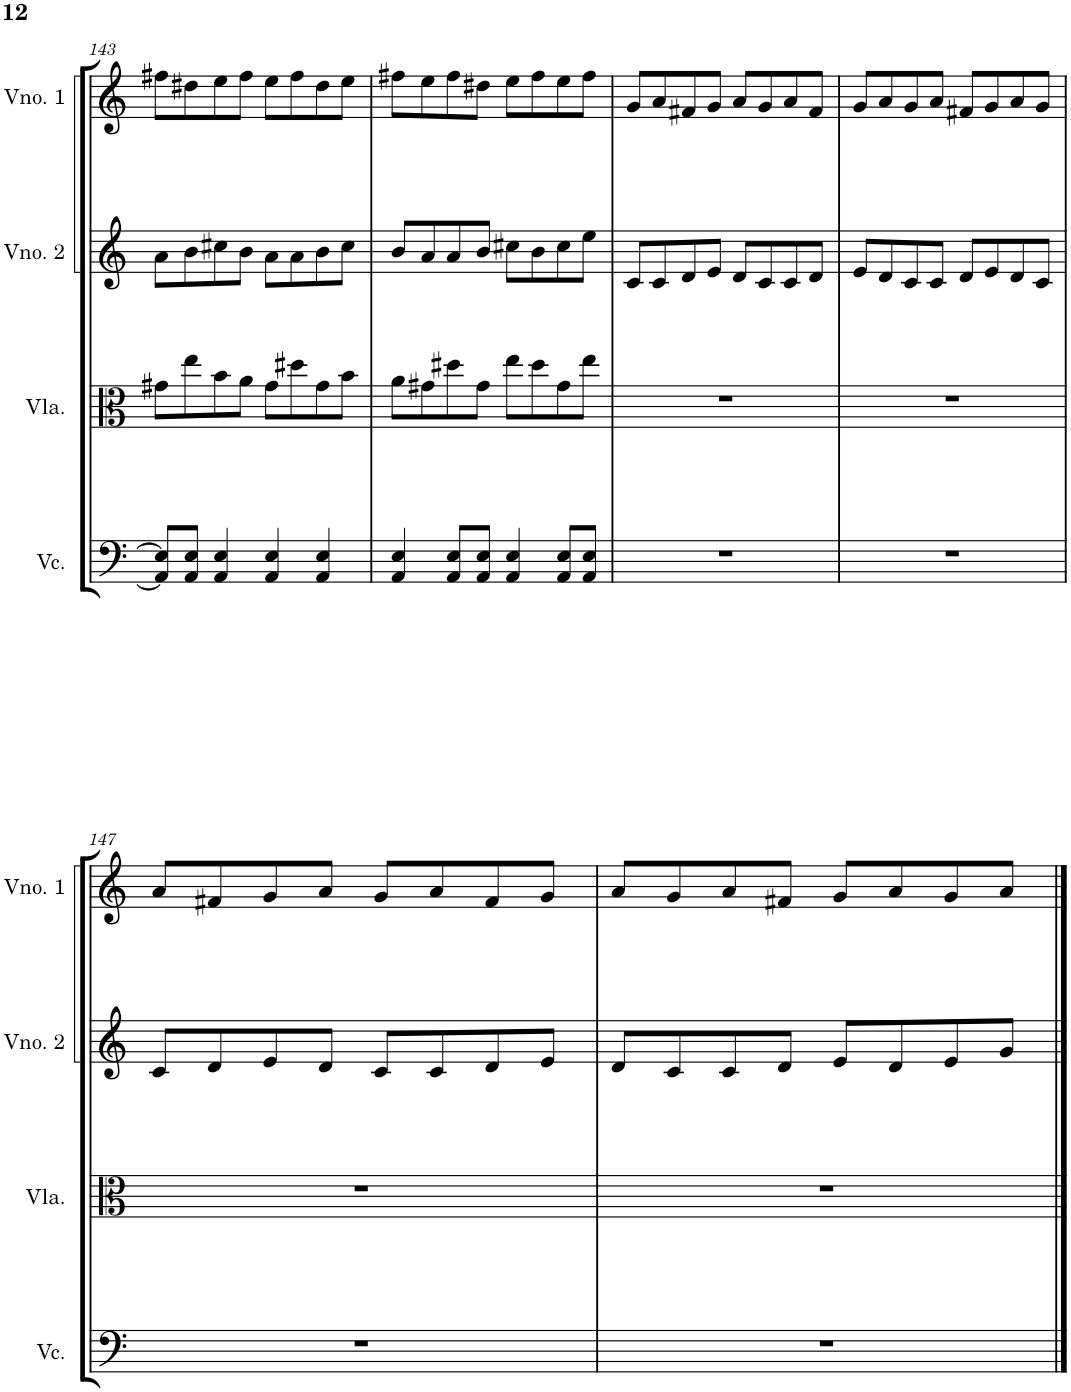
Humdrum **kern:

**kern	**kern	**kern	**kern
*part4	*part3	*part2	*part1
*staff4	*staff3	*staff2	*staff1
*I"Violoncelo	*I"Viola	*I"Violino 2	*I"Violino 1
*I'Vc.	*I'Vla.	*I'Vno. 2	*I'Vno. 1
!!LO:PB:g=z
*clefF4	*clefC3	*clefG2	*clefG2
*k[]	*k[]	*k[]	*k[]
*M4/4	*M4/4	*M4/4	*M4/4
=143	=143	=143	=143
8AA/] 8E/]L	8g#X\L	8a\L	8ff#X\L
8AA/ 8E/J	8ee\	8b\	8dd#X\
4AA/ 4E/	8b\	8cc#X\	8ee\
.	8a\J	8b\J	8ff#\J
4AA/ 4E/	8g#\L	8a\L	8ee\L
.	8dd#X\	8a\	8ff#\
4AA/ 4E/	8g#\	8b\	8dd#\
.	8b\J	8cc#\J	8ee\J
=144	=144	=144	=144
4AA/ 4E/	8a\L	8b/L	8ff#X\L
.	8g#X\	8a/	8ee\
8AA/ 8E/L	8dd#X\	8a/	8ff#\
8AA/ 8E/J	8g#\J	8b/J	8dd#X\J
4AA/ 4E/	8ee\L	8cc#X\L	8ee\L
.	8dd#\	8b\	8ff#\
8AA/ 8E/L	8g#\	8cc#\	8ee\
8AA/ 8E/J	8ee\J	8ee\J	8ff#\J
=145	=145	=145	=145
1r	1r	8c/L	8g/L
.	.	8c/	8a/
.	.	8d/	8f#X/
.	.	8e/J	8g/J
.	.	8d/L	8a/L
.	.	8c/	8g/
.	.	8c/	8a/
.	.	8d/J	8f#/J
=146	=146	=146	=146
1r	1r	8e/L	8g/L
.	.	8d/	8a/
.	.	8c/	8g/
.	.	8c/J	8a/J
.	.	8d/L	8f#X/L
.	.	8e/	8g/
.	.	8d/	8a/
.	.	8c/J	8g/J
!!LO:LB:g=z
=147	=147	=147	=147
1r	1r	8c/L	8a/L
.	.	8d/	8f#X/
.	.	8e/	8g/
.	.	8d/J	8a/J
.	.	8c/L	8g/L
.	.	8c/	8a/
.	.	8d/	8f#/
.	.	8e/J	8g/J
=148	=148	=148	=148
1r	1r	8d/L	8a/L
.	.	8c/	8g/
.	.	8c/	8a/
.	.	8d/J	8f#X/J
.	.	8e/L	8g/L
.	.	8d/	8a/
.	.	8e/	8g/
.	.	8g/J	8a/J
==	==	==	==
*-	*-	*-	*-
